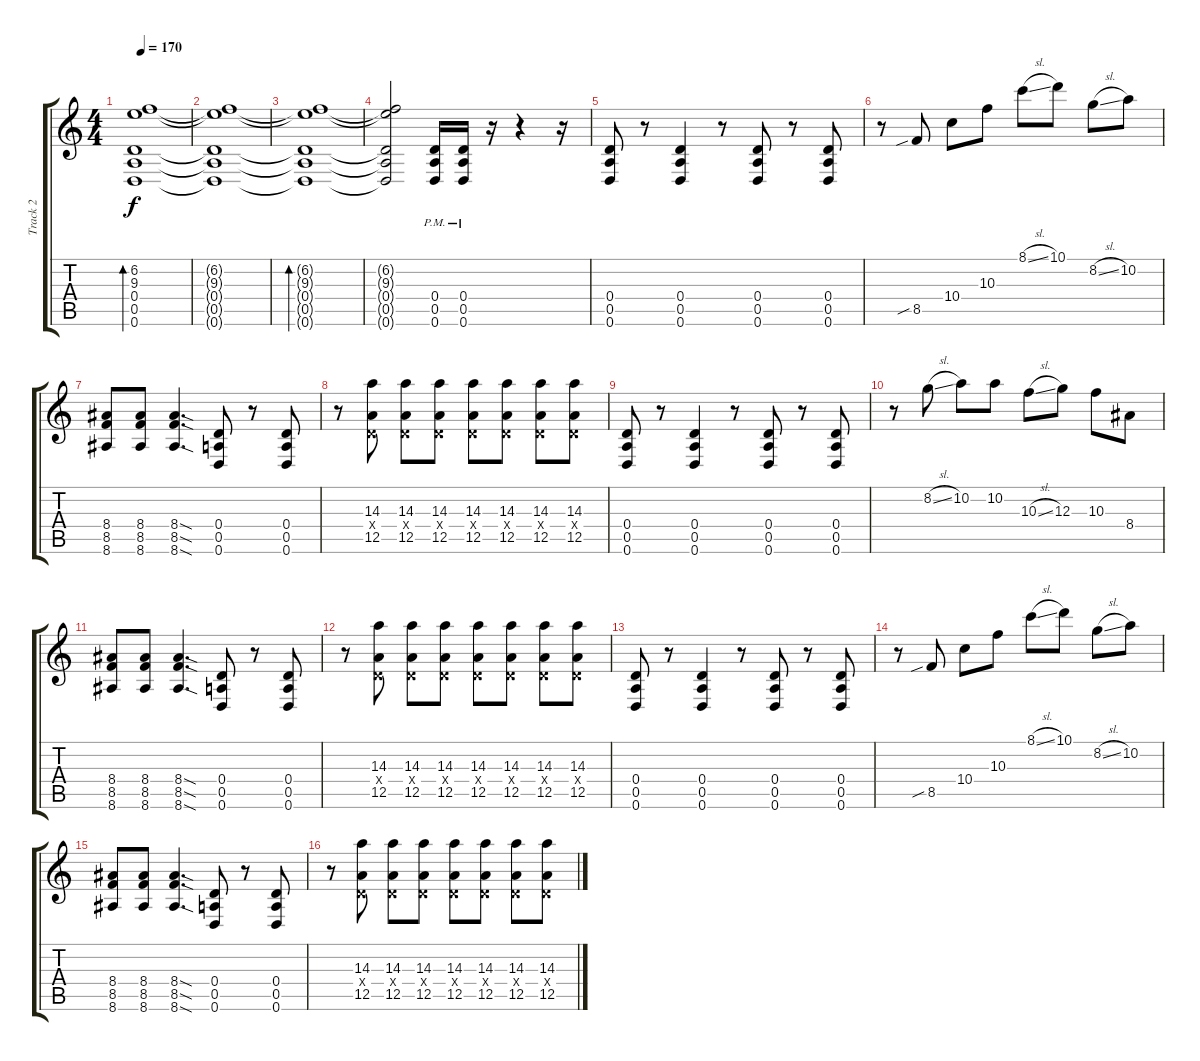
\track ("Track 2" "Track 2") {instrument distortionguitar}
\staff {score tabs}
\tuning (E4 B3 G3 D3 A2 D2) {hide}
\ts (4 4)
\tempo 170
\clef g2
\ks c
(6.2 9.3 0.4 0.5 0.6).1{bd 30 dy f} |
(6.2{t} 9.3{t} 0.4{t} 0.5{t} 0.6{t}).1 |
(6.2{t} 9.3{t} 0.4{t} 0.5{t} 0.6{t}).1{bd 30} |
(6.2{t} 9.3{t} 0.4{t} 0.5{t} 0.6{t}).2 (0.4{pm} 0.5{pm} 0.6{pm}).16 (0.4{pm} 0.5{pm} 0.6{pm}).16 r.16 r.4 r.16 |
(0.4 0.5 0.6).8 r.8 (0.4 0.5 0.6).4 r.8 (0.4 0.5 0.6).8 r.8 (0.4 0.5 0.6).8 |
r.8 8.5{sib}.8 10.4.8 10.3.8 8.1{sl}.8 10.1.8 8.2{sl}.8 10.2.8 |
(8.4 8.5 8.6).8 (8.4 8.5 8.6).8 (8.4{sod} 8.5{sod} 8.6{sod}).4{d} (0.4 0.5 0.6).8 r.8 (0.4 0.5 0.6).8 |
r.8 (14.3 0.4{x} 12.5).8 (14.3 0.4{x} 12.5).8 (14.3 0.4{x} 12.5).8 (14.3 0.4{x} 12.5).8 (14.3 0.4{x} 12.5).8 (14.3 0.4{x} 12.5).8 (14.3 0.4{x} 12.5).8 |
(0.4 0.5 0.6).8 r.8 (0.4 0.5 0.6).4 r.8 (0.4 0.5 0.6).8 r.8 (0.4 0.5 0.6).8 |
r.8 8.2{sl}.8 10.2.8 10.2.8 10.3{sl}.8 12.3.8 10.3.8 8.4.8 |
(8.4 8.5 8.6).8 (8.4 8.5 8.6).8 (8.4{sod} 8.5{sod} 8.6{sod}).4{d} (0.4 0.5 0.6).8 r.8 (0.4 0.5 0.6).8 |
r.8 (14.3 0.4{x} 12.5).8 (14.3 0.4{x} 12.5).8 (14.3 0.4{x} 12.5).8 (14.3 0.4{x} 12.5).8 (14.3 0.4{x} 12.5).8 (14.3 0.4{x} 12.5).8 (14.3 0.4{x} 12.5).8 |
(0.4 0.5 0.6).8 r.8 (0.4 0.5 0.6).4 r.8 (0.4 0.5 0.6).8 r.8 (0.4 0.5 0.6).8 |
r.8 8.5{sib}.8 10.4.8 10.3.8 8.1{sl}.8 10.1.8 8.2{sl}.8 10.2.8 |
(8.4 8.5 8.6).8 (8.4 8.5 8.6).8 (8.4{sod} 8.5{sod} 8.6{sod}).4{d} (0.4 0.5 0.6).8 r.8 (0.4 0.5 0.6).8 |
r.8 (14.3 0.4{x} 12.5).8 (14.3 0.4{x} 12.5).8 (14.3 0.4{x} 12.5).8 (14.3 0.4{x} 12.5).8 (14.3 0.4{x} 12.5).8 (14.3 0.4{x} 12.5).8 (14.3 0.4{x} 12.5).8
